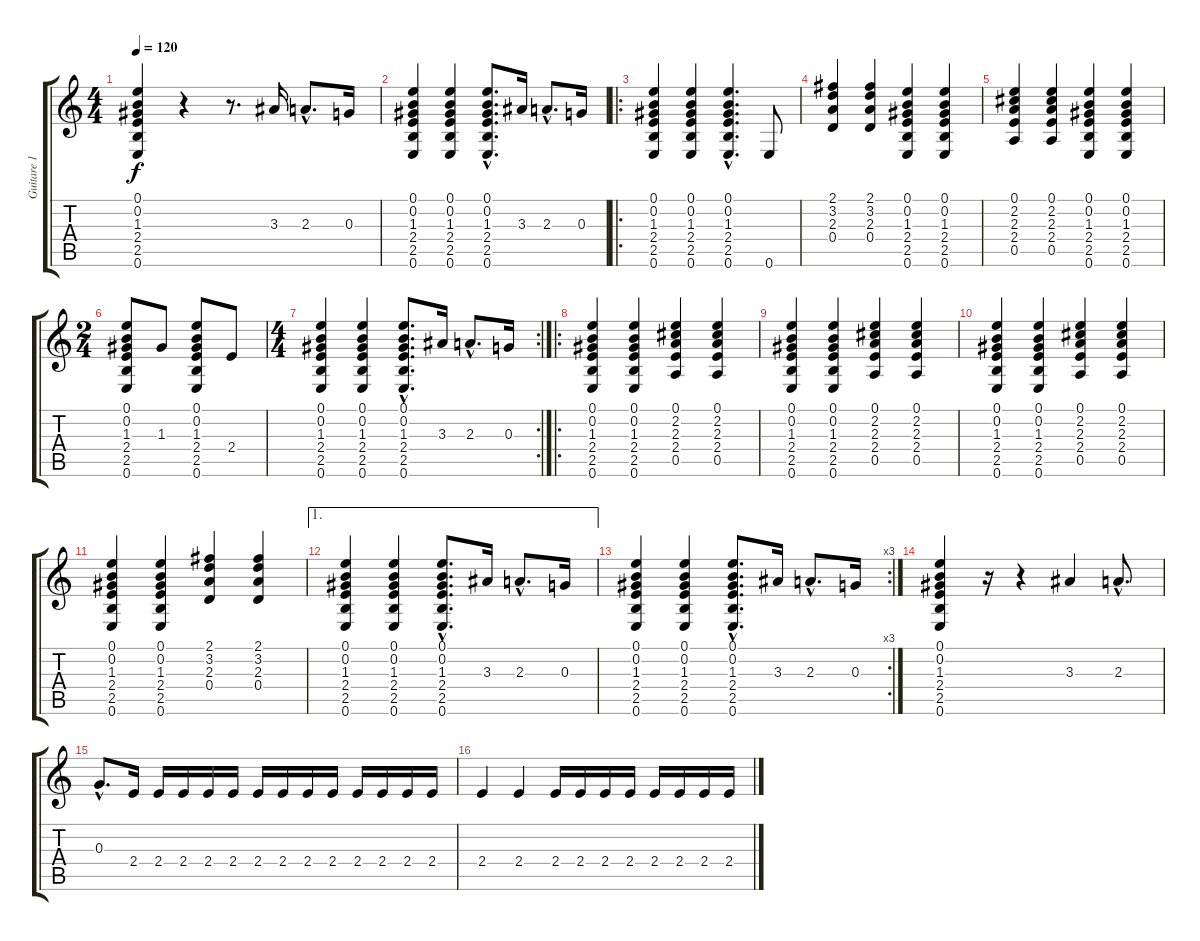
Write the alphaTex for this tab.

\track ("Guitare 1" "Guitare 1") {instrument acousticguitarsteel}
\staff {score tabs}
\tuning (E4 B3 G3 D3 A2 E2) {hide}
\ts (4 4)
\tempo 120
\clef g2
\ks c
(0.1 0.2 1.3 2.4 2.5 0.6).4{dy f} r.4 r.8{d} 3.3.16 2.3{hac}.8{d} 0.3.16 |
(0.1 0.2 1.3 2.4 2.5 0.6).4 (0.1 0.2 1.3 2.4 2.5 0.6).4 (0.1{hac} 0.2{hac} 1.3{hac} 2.4{hac} 2.5{hac} 0.6{hac}).8{d} 3.3.16 2.3{hac}.8{d} 0.3.16 |
\ro
(0.1 0.2 1.3 2.4 2.5 0.6).4 (0.1 0.2 1.3 2.4 2.5 0.6).4 (0.1{hac} 0.2{hac} 1.3{hac} 2.4{hac} 2.5{hac} 0.6{hac}).4{d} 0.6.8 |
(2.1 3.2 2.3 0.4).4 (2.1 3.2 2.3 0.4).4 (0.1 0.2 1.3 2.4 2.5 0.6).4 (0.1 0.2 1.3 2.4 2.5 0.6).4 |
(0.1 2.2 2.3 2.4 0.5).4 (0.1 2.2 2.3 2.4 0.5).4 (0.1 0.2 1.3 2.4 2.5 0.6).4 (0.1 0.2 1.3 2.4 2.5 0.6).4 |
\ts (2 4)
(0.1 0.2 1.3 2.4 2.5 0.6).8 1.3.8 (0.1 0.2 1.3 2.4 2.5 0.6).8 2.4.8 |
\rc 2
\ts (4 4)
(0.1 0.2 1.3 2.4 2.5 0.6).4 (0.1 0.2 1.3 2.4 2.5 0.6).4 (0.1{hac} 0.2{hac} 1.3{hac} 2.4{hac} 2.5{hac} 0.6{hac}).8{d} 3.3.16 2.3{hac}.8{d} 0.3.16 |
\ro
(0.1 0.2 1.3 2.4 2.5 0.6).4 (0.1 0.2 1.3 2.4 2.5 0.6).4 (0.1 2.2 2.3 2.4 0.5).4 (0.1 2.2 2.3 2.4 0.5).4 |
(0.1 0.2 1.3 2.4 2.5 0.6).4 (0.1 0.2 1.3 2.4 2.5 0.6).4 (0.1 2.2 2.3 2.4 0.5).4 (0.1 2.2 2.3 2.4 0.5).4 |
(0.1 0.2 1.3 2.4 2.5 0.6).4 (0.1 0.2 1.3 2.4 2.5 0.6).4 (0.1 2.2 2.3 2.4 0.5).4 (0.1 2.2 2.3 2.4 0.5).4 |
(0.1 0.2 1.3 2.4 2.5 0.6).4 (0.1 0.2 1.3 2.4 2.5 0.6).4 (2.1 3.2 2.3 0.4).4 (2.1 3.2 2.3 0.4).4 |
\ae 1
(0.1 0.2 1.3 2.4 2.5 0.6).4 (0.1 0.2 1.3 2.4 2.5 0.6).4 (0.1{hac} 0.2{hac} 1.3{hac} 2.4{hac} 2.5{hac} 0.6{hac}).8{d} 3.3.16 2.3{hac}.8{d} 0.3.16 |
\rc 3
(0.1 0.2 1.3 2.4 2.5 0.6).4 (0.1 0.2 1.3 2.4 2.5 0.6).4 (0.1{hac} 0.2{hac} 1.3{hac} 2.4{hac} 2.5{hac} 0.6{hac}).8{d} 3.3.16 2.3{hac}.8{d} 0.3.16 |
(0.1 0.2 1.3 2.4 2.5 0.6).4 r.16 r.4 3.3.4 2.3{hac}.8{d} |
0.3{hac}.8{d} 2.4.16 2.4.16 2.4.16 2.4.16 2.4.16 2.4.16 2.4.16 2.4.16 2.4.16 2.4.16 2.4.16 2.4.16 2.4.16 |
2.4.4 2.4.4 2.4.16 2.4.16 2.4.16 2.4.16 2.4.16 2.4.16 2.4.16 2.4.16
